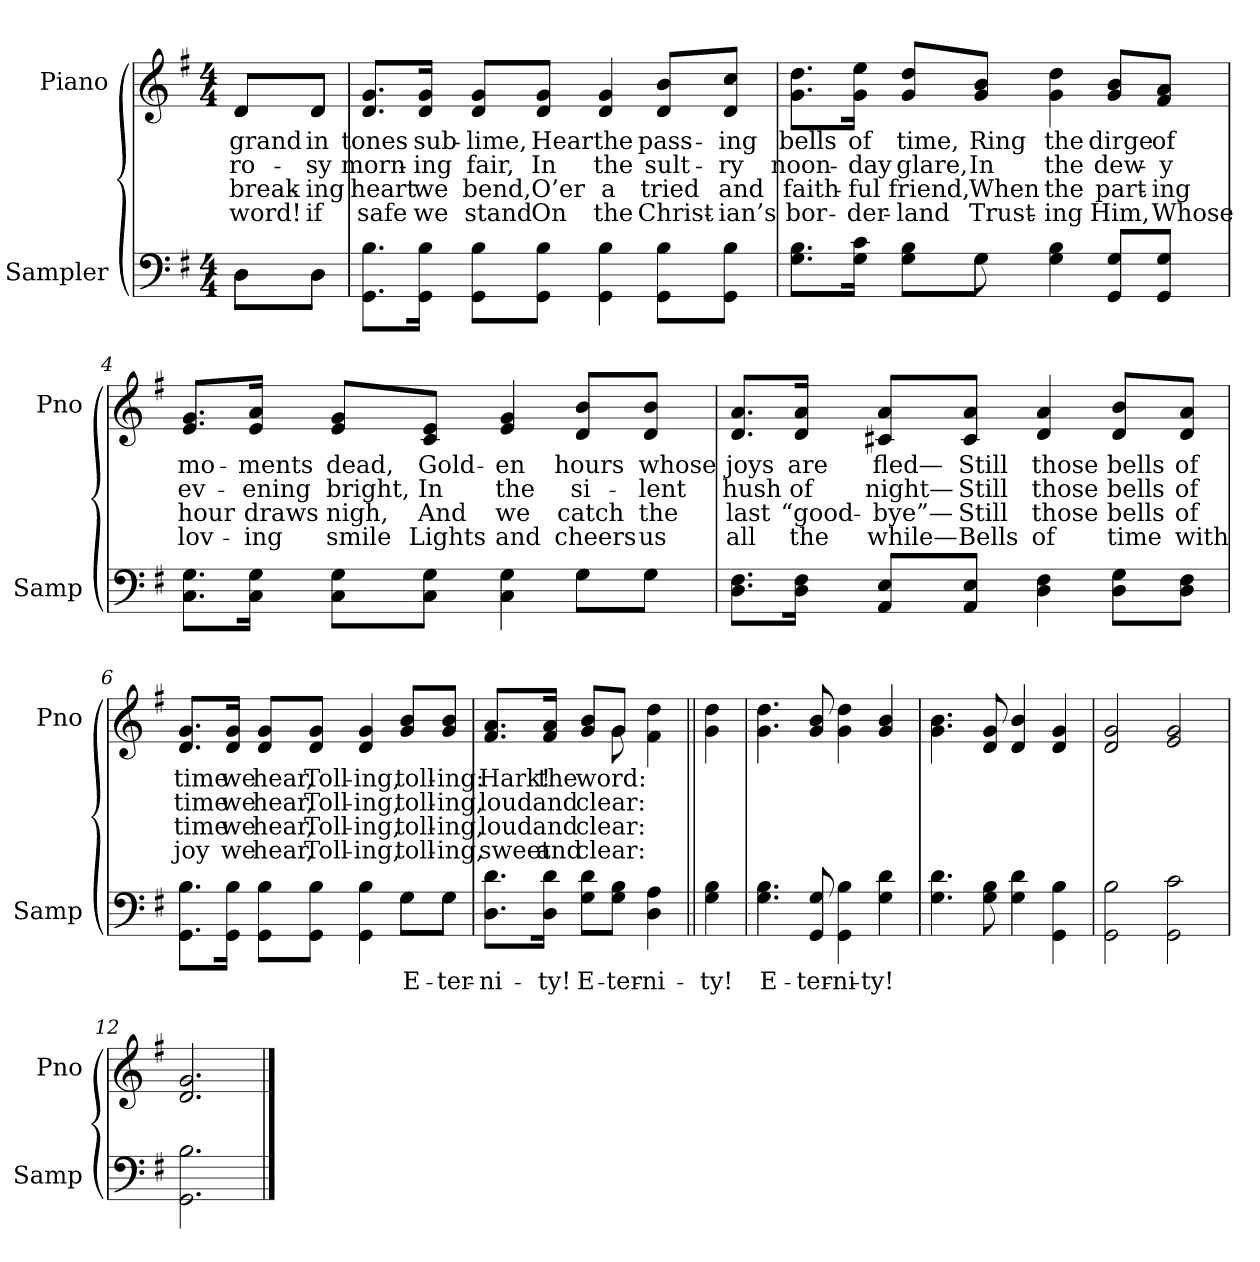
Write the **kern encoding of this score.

**kern	**text	**kern	**text	**text	**text	**text
*part2	*part2	*part1	*part1	*part1	*part1	*part1
*staff2	*staff2	*staff1	*staff1	*staff1	*staff1	*staff1
*I"Sampler	*	*I"Piano	*	*	*	*
*I'Samp	*	*I'Pno	*	*	*	*
*clefF4	*	*clefG2	*	*	*	*
*k[f#]	*	*k[f#]	*	*	*	*
*G:	*	*G:	*	*	*	*
*M4/4	*	*M4/4	*	*	*	*
=1	=1	=1	=1	=1	=1	=1
*^	*	*^	*	*	*	*
8D\L	8D\L	.	8d/L	8d/L	grand	ro-	break-	word!
8D\J	8D\J	.	8d/J	8d/J	in	-sy	-ing	if
*v	*v	*	*	*	*	*	*	*
*	*	*v	*v	*	*	*	*
=2	=2	=2	=2	=2	=2	=2
8.GG\ 8.B\L	.	8.d/ 8.g/L	tones	morn-	heart	safe
16GG\ 16B\Jk	.	16d/ 16g/Jk	sub-	-ing	we	we
8GG\ 8B\L	.	8d/ 8g/L	-lime,	fair,	bend,	stand
8GG\ 8B\J	.	8d/ 8g/J	Hear	In	O’er	On
4GG 4B	.	4d 4g	the	the	a	the
8GG\ 8B\L	.	8d/ 8b/L	pass-	sult-	tried	Christ-
8GG\ 8B\J	.	8d/ 8cc/J	-ing	-ry	and	-ian’s
=3	=3	=3	=3	=3	=3	=3
*^	*	*	*	*	*	*
8.G\ 8.B\L	4.ryy	.	8.g\ 8.dd\L	bells	noon-	faith-	bor-
16G\ 16c\Jk	.	.	16g\ 16ee\Jk	of	-day	-ful	-der-
8G\ 8B\L	.	.	8g/ 8dd/L	time,	glare,	friend,	-land
8G\J	8G	.	8g/ 8b/J	Ring	In	When	Trust-
4G 4B	2ryy	.	4g 4dd	the	the	the	-ing
8GG/ 8G/L	.	.	8g/ 8b/L	dirge	dew-	part-	Him,
8GG/ 8G/J	.	.	8f#/ 8a/J	of	-y	-ing	Whose
=4	=4	=4	=4	=4	=4	=4	=4
8.C\ 8.G\L	2.ryy	.	8.e/ 8.g/L	mo-	ev-	hour	lov-
16C\ 16G\Jk	.	.	16e/ 16a/Jk	-ments	-ening	draws	-ing
8C\ 8G\L	.	.	8e/ 8g/L	dead,	bright,	nigh,	smile
8C\ 8G\J	.	.	8c/ 8e/J	Gold-	In	And	Lights
4C 4G	.	.	4e 4g	-en	the	we	and
8G\L	8G\L	.	8d/ 8b/L	hours	si-	catch	cheers
8G\J	8G\J	.	8d/ 8b/J	whose	-lent	the	us
*v	*v	*	*	*	*	*	*
=5	=5	=5	=5	=5	=5	=5
8.D\ 8.F#\L	.	8.d/ 8.a/L	joys	hush	last	all
16D\ 16F#\Jk	.	16d/ 16a/Jk	are	of	“good-	the
8AA/ 8E/L	.	8c#X/ 8a/L	fled—	night—	-bye”—	while—
8AA/ 8E/J	.	8c#/ 8a/J	Still	Still	Still	Bells
4D 4F#	.	4d 4a	those	those	those	of
8D\ 8G\L	.	8d/ 8b/L	bells	bells	bells	time
8D\ 8F#\J	.	8d/ 8a/J	of	of	of	with
=6	=6	=6	=6	=6	=6	=6
*^	*	*	*	*	*	*
8.GG\ 8.B\L	2.ryy	.	8.d/ 8.g/L	time	time	time	joy
16GG\ 16B\Jk	.	.	16d/ 16g/Jk	we	we	we	we
8GG\ 8B\L	.	.	8d/ 8g/L	hear,	hear,	hear,	hear,
8GG\ 8B\J	.	.	8d/ 8g/J	Toll-	Toll-	Toll-	Toll-
4GG 4B	.	.	4d 4g	-ing,	-ing,	-ing,	-ing,
8G\L	8G\L	E-	8g/ 8b/L	toll-	toll-	toll-	toll-
8G\J	8G\J	-ter-	8g/ 8b/J	-ing:	-ing,	-ing,	-ing,
*v	*v	*	*	*	*	*	*
=7	=7	=7	=7	=7	=7	=7
*	*	*^	*	*	*	*
8.D\ 8.d\L	-ni-	8.f#/ 8.a/L	4.ryy	Hark!	loud	loud	sweet
16D\ 16d\Jk	-ty!	16f#/ 16a/Jk	.	the	and	and	and
8G\ 8d\L	E-	8g/ 8b/L	.	word:	clear:	clear:	clear:
8G\ 8B\J	-ter-	8g/J	8g	.	.	.	.
4D 4A	-ni-	4f#\ 4dd\	4ryy	.	.	.	.
=8||	=8||	=8||	=8||	=8||	=8||	=8||	=8||
!	!	!LO:TX:t=Refrain	!	!	!	!	!
*	*	*v	*v	*	*	*	*
4G 4B	-ty!	4g 4dd	.	.	.	.
=9	=9	=9	=9	=9	=9	=9
4.G 4.B	E-	4.g 4.dd	.	.	.	.
8GG 8G	-ter-	8g 8b	.	.	.	.
4GG 4B	-ni-	4g 4dd	.	.	.	.
4G 4d	-ty!	4g 4b	.	.	.	.
=10	=10	=10	=10	=10	=10	=10
4.G 4.d	.	4.g\ 4.b\	.	.	.	.
8G 8B	.	8d 8g	.	.	.	.
4G 4d	.	4d 4b	.	.	.	.
4GG 4B	.	4d 4g	.	.	.	.
=11	=11	=11	=11	=11	=11	=11
2GG 2B	.	2d 2g	.	.	.	.
2GG 2c	.	2e 2g	.	.	.	.
=12	=12	=12	=12	=12	=12	=12
2.GG 2.B	.	2.d 2.g	.	.	.	.
==	==	==	==	==	==	==
*-	*-	*-	*-	*-	*-	*-
